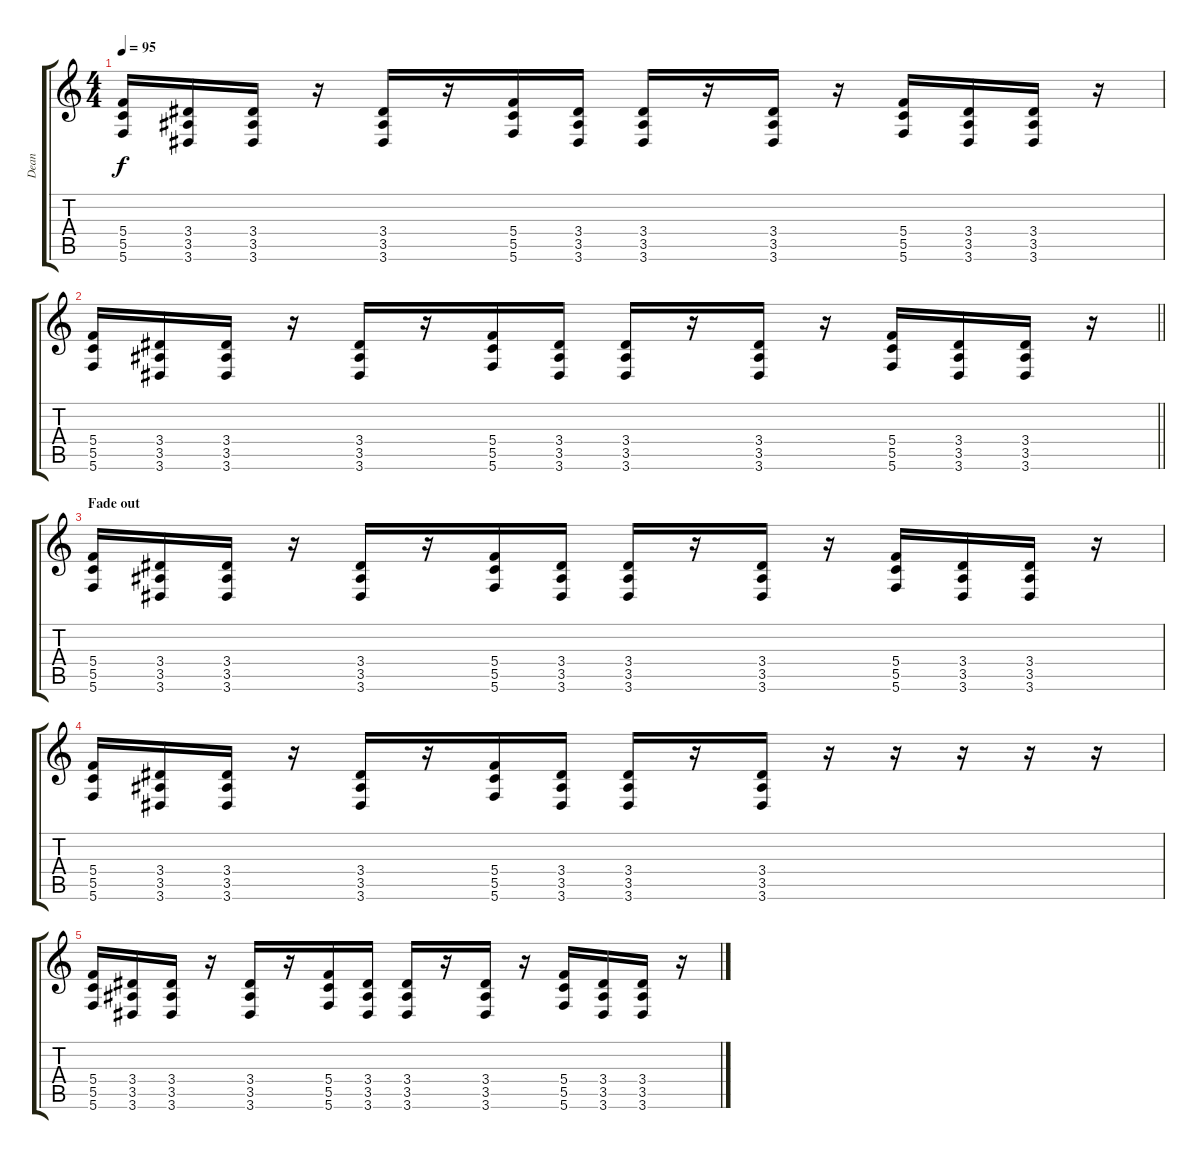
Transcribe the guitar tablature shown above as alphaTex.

\track ("Dean" "Dean") {instrument electricguitarclean}
\staff {score tabs}
\tuning (D4 A3 F3 C3 G2 C2) {hide}
\ts (4 4)
\tempo 95
\clef g2
\ks c
(5.4 5.5 5.6).16{dy f} (3.4 3.5 3.6).16 (3.4 3.5 3.6).16 r.16 (3.4 3.5 3.6).16 r.16 (5.4 5.5 5.6).16 (3.4 3.5 3.6).16 (3.4 3.5 3.6).16 r.16 (3.4 3.5 3.6).16 r.16 (5.4 5.5 5.6).16 (3.4 3.5 3.6).16 (3.4 3.5 3.6).16 r.16 |
\barLineRight lightlight
(5.4 5.5 5.6).16 (3.4 3.5 3.6).16 (3.4 3.5 3.6).16 r.16 (3.4 3.5 3.6).16 r.16 (5.4 5.5 5.6).16 (3.4 3.5 3.6).16 (3.4 3.5 3.6).16 r.16 (3.4 3.5 3.6).16 r.16 (5.4 5.5 5.6).16 (3.4 3.5 3.6).16 (3.4 3.5 3.6).16 r.16 |
\section ("" "Fade out")
(5.4 5.5 5.6).16{volume 6} (3.4 3.5 3.6).16 (3.4 3.5 3.6).16 r.16 (3.4 3.5 3.6).16 r.16 (5.4 5.5 5.6).16 (3.4 3.5 3.6).16 (3.4 3.5 3.6).16 r.16 (3.4 3.5 3.6).16 r.16 (5.4 5.5 5.6).16 (3.4 3.5 3.6).16 (3.4 3.5 3.6).16 r.16 |
(5.4 5.5 5.6).16 (3.4 3.5 3.6).16 (3.4 3.5 3.6).16 r.16 (3.4 3.5 3.6).16 r.16 (5.4 5.5 5.6).16 (3.4 3.5 3.6).16 (3.4 3.5 3.6).16 r.16 (3.4 3.5 3.6).16 r.16 r.16 r.16 r.16 r.16 |
(5.4 5.5 5.6).16 (3.4 3.5 3.6).16 (3.4 3.5 3.6).16 r.16 (3.4 3.5 3.6).16 r.16 (5.4 5.5 5.6).16 (3.4 3.5 3.6).16 (3.4 3.5 3.6).16 r.16 (3.4 3.5 3.6).16 r.16 (5.4 5.5 5.6).16 (3.4 3.5 3.6).16 (3.4 3.5 3.6).16 r.16
